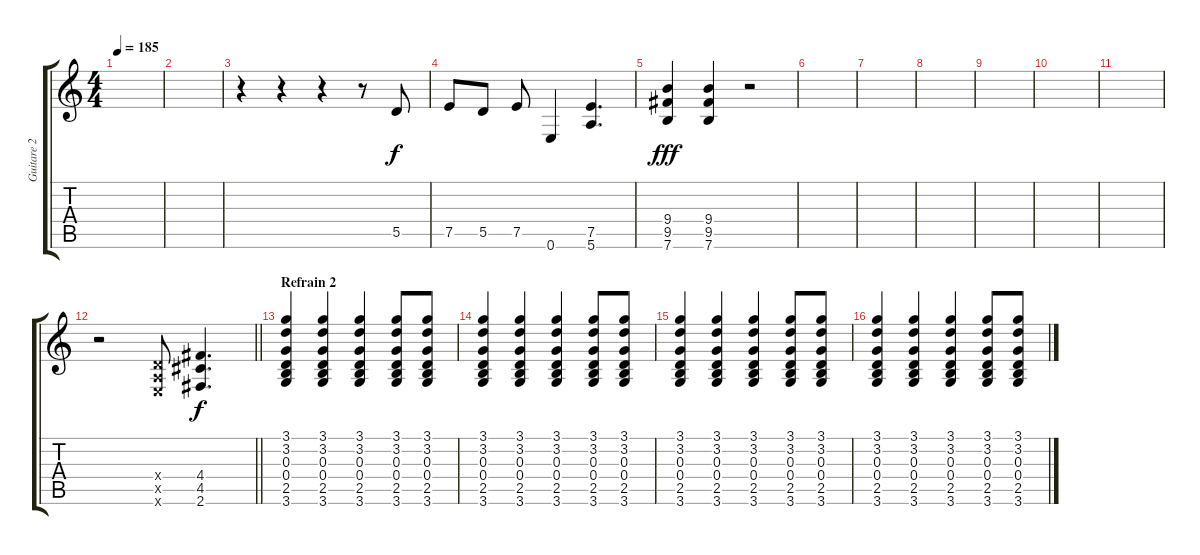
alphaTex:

\track ("Guitare 2" "Guitare 2") {instrument electricguitarjazz}
\staff {score tabs}
\tuning (E4 B3 G3 D3 A2 E2) {hide}
\ts (4 4)
\tempo 185
\clef g2
\ks c
|
|
r.4 r.4 r.4 r.8 5.5.8 |
7.5.8 5.5.8 7.5.8 0.6.4 (7.5 5.6).4{d} |
(9.4 9.5 7.6).4{dy fff} (9.4 9.5 7.6).4 r.2 |
|
|
|
|
|
|
\barLineRight lightlight
r.2 (0.4{x} 0.5{x} 0.6{x}).8 (4.4 4.5 2.6).4{d dy f} |
\section ("" "Refrain 2")
(3.1 3.2 0.3 0.4 2.5 3.6).4 (3.1 3.2 0.3 0.4 2.5 3.6).4 (3.1 3.2 0.3 0.4 2.5 3.6).4 (3.1 3.2 0.3 0.4 2.5 3.6).8 (3.1 3.2 0.3 0.4 2.5 3.6).8 |
(3.1 3.2 0.3 0.4 2.5 3.6).4 (3.1 3.2 0.3 0.4 2.5 3.6).4 (3.1 3.2 0.3 0.4 2.5 3.6).4 (3.1 3.2 0.3 0.4 2.5 3.6).8 (3.1 3.2 0.3 0.4 2.5 3.6).8 |
(3.1 3.2 0.3 0.4 2.5 3.6).4 (3.1 3.2 0.3 0.4 2.5 3.6).4 (3.1 3.2 0.3 0.4 2.5 3.6).4 (3.1 3.2 0.3 0.4 2.5 3.6).8 (3.1 3.2 0.3 0.4 2.5 3.6).8 |
(3.1 3.2 0.3 0.4 2.5 3.6).4 (3.1 3.2 0.3 0.4 2.5 3.6).4 (3.1 3.2 0.3 0.4 2.5 3.6).4 (3.1 3.2 0.3 0.4 2.5 3.6).8 (3.1 3.2 0.3 0.4 2.5 3.6).8
